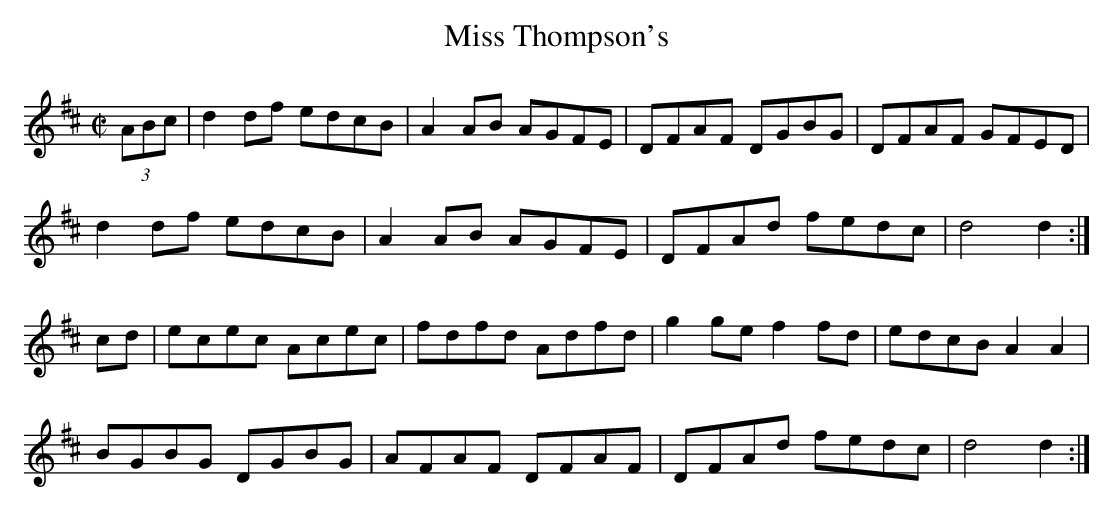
X:1
T:Miss Thompson's
M:C|
L:1/8
K:D
(3ABc | d2 df edcB |A2 AB AGFE | DFAF DGBG | DFAF GFED |
d2 df edcB |A2 AB AGFE |DFAd fedc | d4 d2 :|
cd | ecec Acec | fdfd Adfd | g2ge f2fd | edcB A2 A2 |
BGBG DGBG | AFAF DFAF |DFAd fedc | d4 d2 :|
